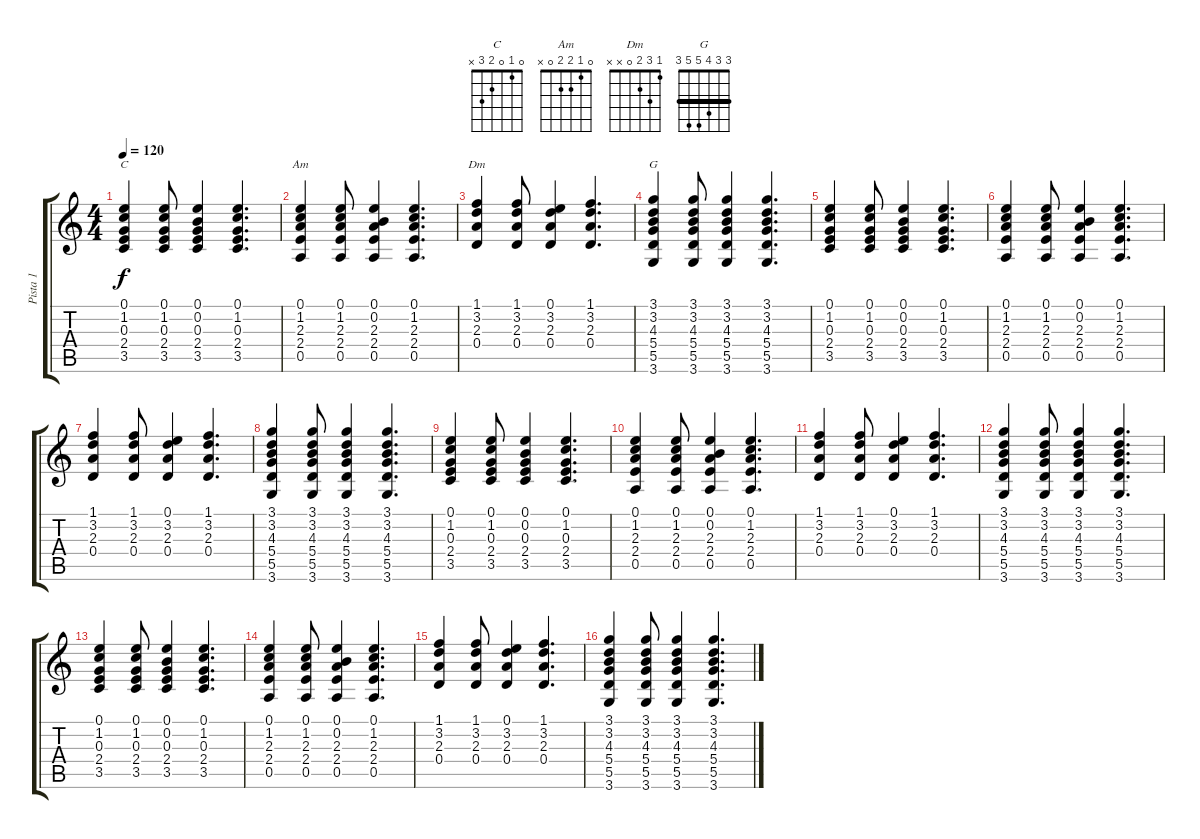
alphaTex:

\track ("Pista 1" "Pista 1") {instrument acousticguitarsteel}
\staff {score tabs}
\tuning (E4 B3 G3 D3 A2 E2) {hide}
\chord ("C" 0 1 0 2 3 x)
\chord ("Am" 0 1 2 2 0 x)
\chord ("Dm" 1 3 2 0 x x)
\chord ("G" 3 3 4 5 5 3) {barre 3}
\ts (4 4)
\tempo 120
\clef g2
\ks c
(0.1 1.2 0.3 2.4 3.5).4{ch "C" dy f} (0.1 1.2 0.3 2.4 3.5).8 (0.1 0.2 0.3 2.4 3.5).4 (0.1 1.2 0.3 2.4 3.5).4{d} |
(0.1 1.2 2.3 2.4 0.5).4{ch "Am"} (0.1 1.2 2.3 2.4 0.5).8 (0.1 0.2 2.3 2.4 0.5).4 (0.1 1.2 2.3 2.4 0.5).4{d} |
(1.1 3.2 2.3 0.4).4{ch "Dm"} (1.1 3.2 2.3 0.4).8 (0.1 3.2 2.3 0.4).4 (1.1 3.2 2.3 0.4).4{d} |
(3.1 3.2 4.3 5.4 5.5 3.6).4{ch "G"} (3.1 3.2 4.3 5.4 5.5 3.6).8 (3.1 3.2 4.3 5.4 5.5 3.6).4 (3.1 3.2 4.3 5.4 5.5 3.6).4{d} |
(0.1 1.2 0.3 2.4 3.5).4 (0.1 1.2 0.3 2.4 3.5).8 (0.1 0.2 0.3 2.4 3.5).4 (0.1 1.2 0.3 2.4 3.5).4{d} |
(0.1 1.2 2.3 2.4 0.5).4 (0.1 1.2 2.3 2.4 0.5).8 (0.1 0.2 2.3 2.4 0.5).4 (0.1 1.2 2.3 2.4 0.5).4{d} |
(1.1 3.2 2.3 0.4).4 (1.1 3.2 2.3 0.4).8 (0.1 3.2 2.3 0.4).4 (1.1 3.2 2.3 0.4).4{d} |
(3.1 3.2 4.3 5.4 5.5 3.6).4 (3.1 3.2 4.3 5.4 5.5 3.6).8 (3.1 3.2 4.3 5.4 5.5 3.6).4 (3.1 3.2 4.3 5.4 5.5 3.6).4{d} |
(0.1 1.2 0.3 2.4 3.5).4 (0.1 1.2 0.3 2.4 3.5).8 (0.1 0.2 0.3 2.4 3.5).4 (0.1 1.2 0.3 2.4 3.5).4{d} |
(0.1 1.2 2.3 2.4 0.5).4 (0.1 1.2 2.3 2.4 0.5).8 (0.1 0.2 2.3 2.4 0.5).4 (0.1 1.2 2.3 2.4 0.5).4{d} |
(1.1 3.2 2.3 0.4).4 (1.1 3.2 2.3 0.4).8 (0.1 3.2 2.3 0.4).4 (1.1 3.2 2.3 0.4).4{d} |
(3.1 3.2 4.3 5.4 5.5 3.6).4 (3.1 3.2 4.3 5.4 5.5 3.6).8 (3.1 3.2 4.3 5.4 5.5 3.6).4 (3.1 3.2 4.3 5.4 5.5 3.6).4{d} |
(0.1 1.2 0.3 2.4 3.5).4 (0.1 1.2 0.3 2.4 3.5).8 (0.1 0.2 0.3 2.4 3.5).4 (0.1 1.2 0.3 2.4 3.5).4{d} |
(0.1 1.2 2.3 2.4 0.5).4 (0.1 1.2 2.3 2.4 0.5).8 (0.1 0.2 2.3 2.4 0.5).4 (0.1 1.2 2.3 2.4 0.5).4{d} |
(1.1 3.2 2.3 0.4).4 (1.1 3.2 2.3 0.4).8 (0.1 3.2 2.3 0.4).4 (1.1 3.2 2.3 0.4).4{d} |
(3.1 3.2 4.3 5.4 5.5 3.6).4 (3.1 3.2 4.3 5.4 5.5 3.6).8 (3.1 3.2 4.3 5.4 5.5 3.6).4 (3.1 3.2 4.3 5.4 5.5 3.6).4{d}
